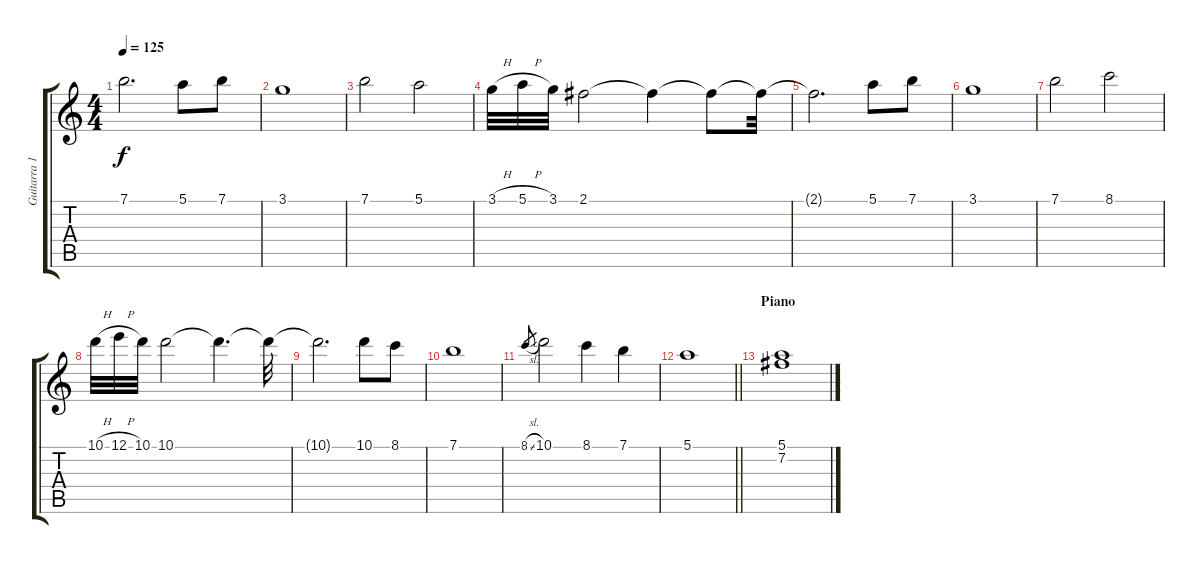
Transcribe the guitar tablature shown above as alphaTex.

\track ("Guitarra 1" "Guitarra 1") {instrument acousticguitarnylon}
\staff {score tabs}
\tuning (E4 B3 G3 D3 A2 E2) {hide}
\ts (4 4)
\tempo 125
\clef g2
\ks c
7.1{t}.2{d dy f} 5.1.8 7.1.8 |
3.1.1 |
7.1.2 5.1.2 |
3.1{h}.32 5.1{h}.32 3.1.32 2.1.2 2.1{t}.4 2.1{t}.8 2.1{t}.32 |
2.1{t}.2{d} 5.1.8 7.1.8 |
3.1.1 |
7.1.2 8.1.2 |
10.1{h}.32 12.1{h}.32 10.1.32 10.1.2 10.1{t}.4{d} 10.1{t}.32 |
10.1{t}.2{d} 10.1.8 8.1.8 |
7.1.1 |
8.1{sl}.8{gr} 10.1.2 8.1.4 7.1.4 |
\barLineRight lightlight
5.1.1 |
\section ("" "Piano")
(5.1 7.2).1
